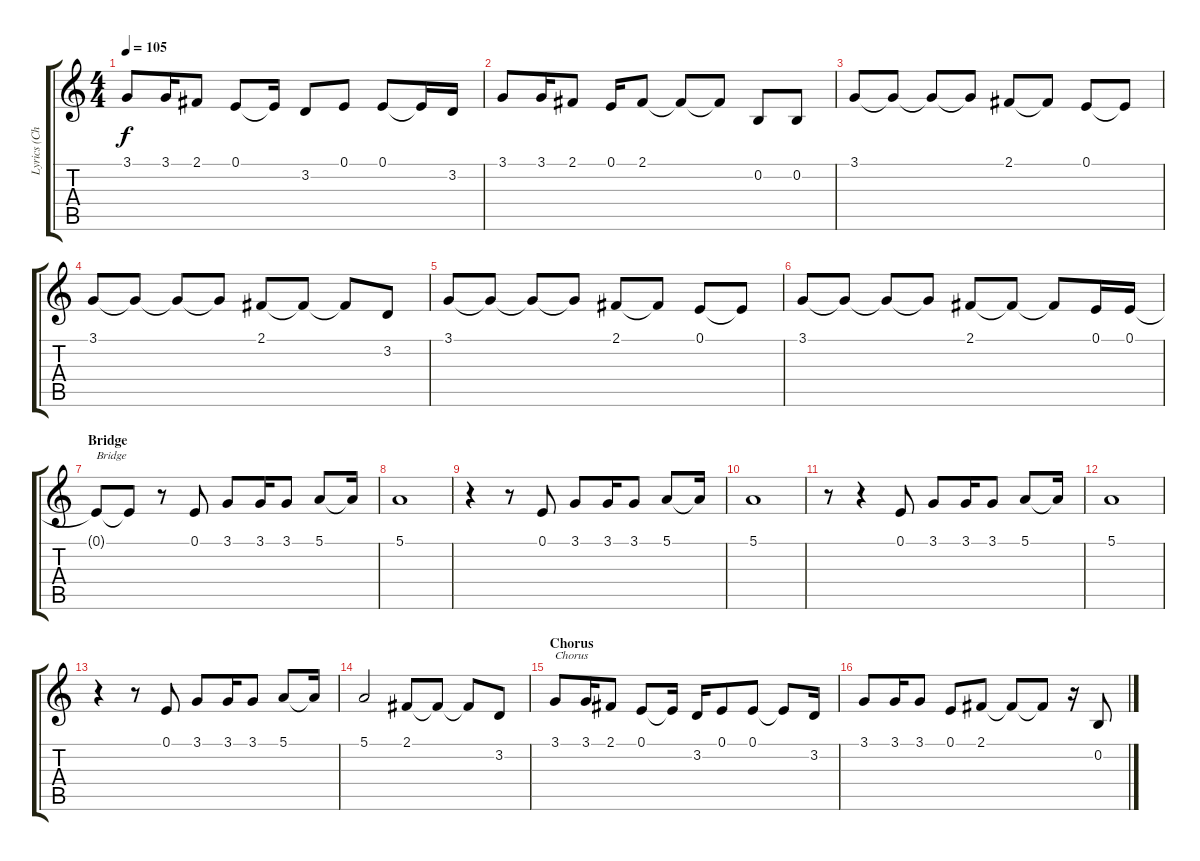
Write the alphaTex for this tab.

\track ("Lyrics (Chester)" "Lyrics (Ch") {instrument oboe}
\staff {score tabs}
\tuning (E4 B3 G3 D3 A2 E2) {hide}
\ts (4 4)
\tempo 105
\clef g2
\ks c
3.1.8{dy f} 3.1.16 2.1.8 0.1.8 0.1{t}.16 3.2.8 0.1.8 0.1.8 0.1{t}.16 3.2.16 |
3.1.8 3.1.16 2.1.8 0.1.16 2.1.8 2.1{t}.8 2.1{t}.8 0.2.8 0.2.8 |
3.1.8 3.1{t}.8 3.1{t}.8 3.1{t}.8 2.1.8 2.1{t}.8 0.1.8 0.1{t}.8 |
3.1.8 3.1{t}.8 3.1{t}.8 3.1{t}.8 2.1.8 2.1{t}.8 2.1{t}.8 3.2.8 |
3.1.8 3.1{t}.8 3.1{t}.8 3.1{t}.8 2.1.8 2.1{t}.8 0.1.8 0.1{t}.8 |
3.1.8 3.1{t}.8 3.1{t}.8 3.1{t}.8 2.1.8 2.1{t}.8 2.1{t}.8 0.1.16 0.1.16 |
\section ("" "Bridge")
0.1{t}.8{txt "Bridge"} 0.1{t}.8 r.8 0.1.8 3.1.8 3.1.16 3.1.8 5.1.8 5.1{t}.16 |
5.1.1 |
r.4 r.8 0.1.8 3.1.8 3.1.16 3.1.8 5.1.8 5.1{t}.16 |
5.1.1 |
r.8 r.4 0.1.8 3.1.8 3.1.16 3.1.8 5.1.8 5.1{t}.16 |
5.1.1 |
r.4 r.8 0.1.8 3.1.8 3.1.16 3.1.8 5.1.8 5.1{t}.16 |
5.1.2 2.1.8 2.1{t}.8 2.1{t}.8 3.2.8 |
\section ("" "Chorus")
3.1.8{txt "Chorus"} 3.1.16 2.1.8 0.1.8 0.1{t}.16 3.2.16 0.1.8 0.1.8 0.1{t}.8 3.2.16 |
3.1.8 3.1.16 3.1.8 0.1.8 2.1.8 2.1{t}.8 2.1{t}.8 r.16 0.2.8
